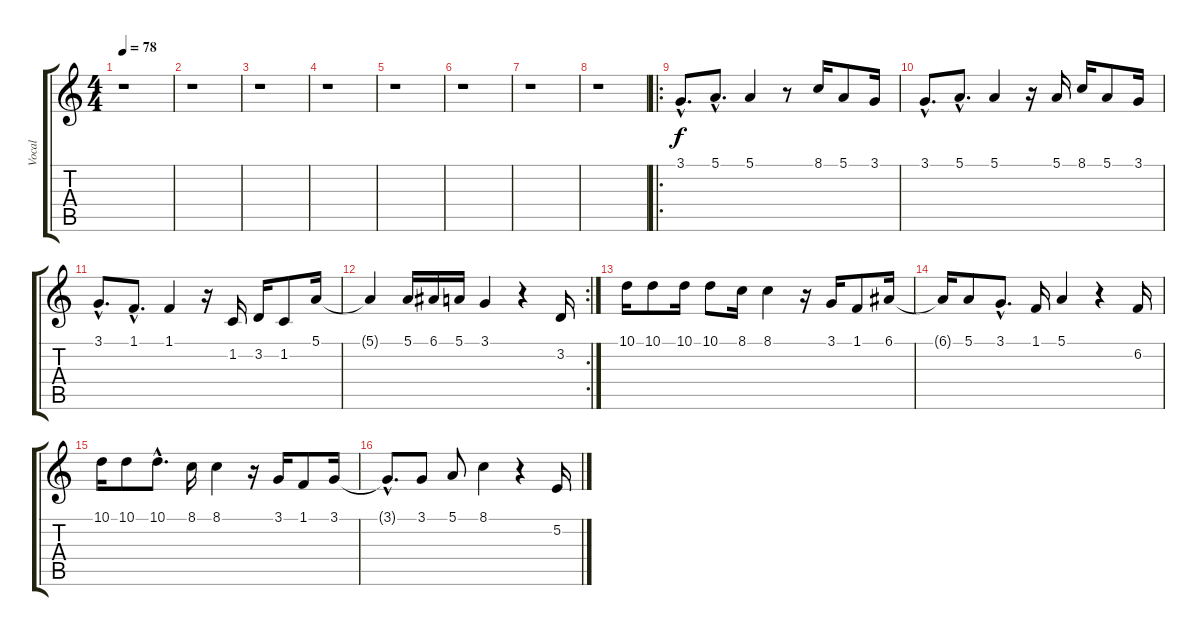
\track ("Vocal" "Vocal") {instrument flute}
\staff {score tabs}
\tuning (E4 B3 G3 D3 A2 E2) {hide}
\ts (4 4)
\tempo 78
\clef g2
\ks c
r.1{dy f instrument flute} |
r.1 |
r.1 |
r.1 |
r.1 |
r.1 |
r.1 |
r.1 |
\ro
\section ("" "")
3.1{hac}.8{d} 5.1{hac}.8{d} 5.1.4 r.8 8.1.16 5.1.8 3.1.16 |
3.1{hac}.8{d} 5.1{hac}.8{d} 5.1.4 r.16 5.1.16 8.1.16 5.1.8 3.1.16 |
3.1{hac}.8{d} 1.1{hac}.8{d} 1.1.4 r.16 1.2.16 3.2.16 1.2.8 5.1.16 |
\rc 2
5.1{t}.4 5.1.16 6.1.16 5.1.16 3.1.4 r.4 3.2.16 |
\section ("" "")
10.1.16 10.1.8 10.1.16 10.1.8 8.1.16 8.1.4 r.16 3.1.16 1.1.8 6.1.16 |
6.1{t}.16 5.1.8 3.1{hac}.8{d} 1.1.16 5.1.4 r.4 6.2.16 |
10.1.16 10.1.8 10.1{hac}.8{d} 8.1.16 8.1.4 r.16 3.1.16 1.1.8 3.1.16 |
3.1{hac t}.8{d} 3.1.8 5.1.8 8.1.4 r.4 5.2.16
